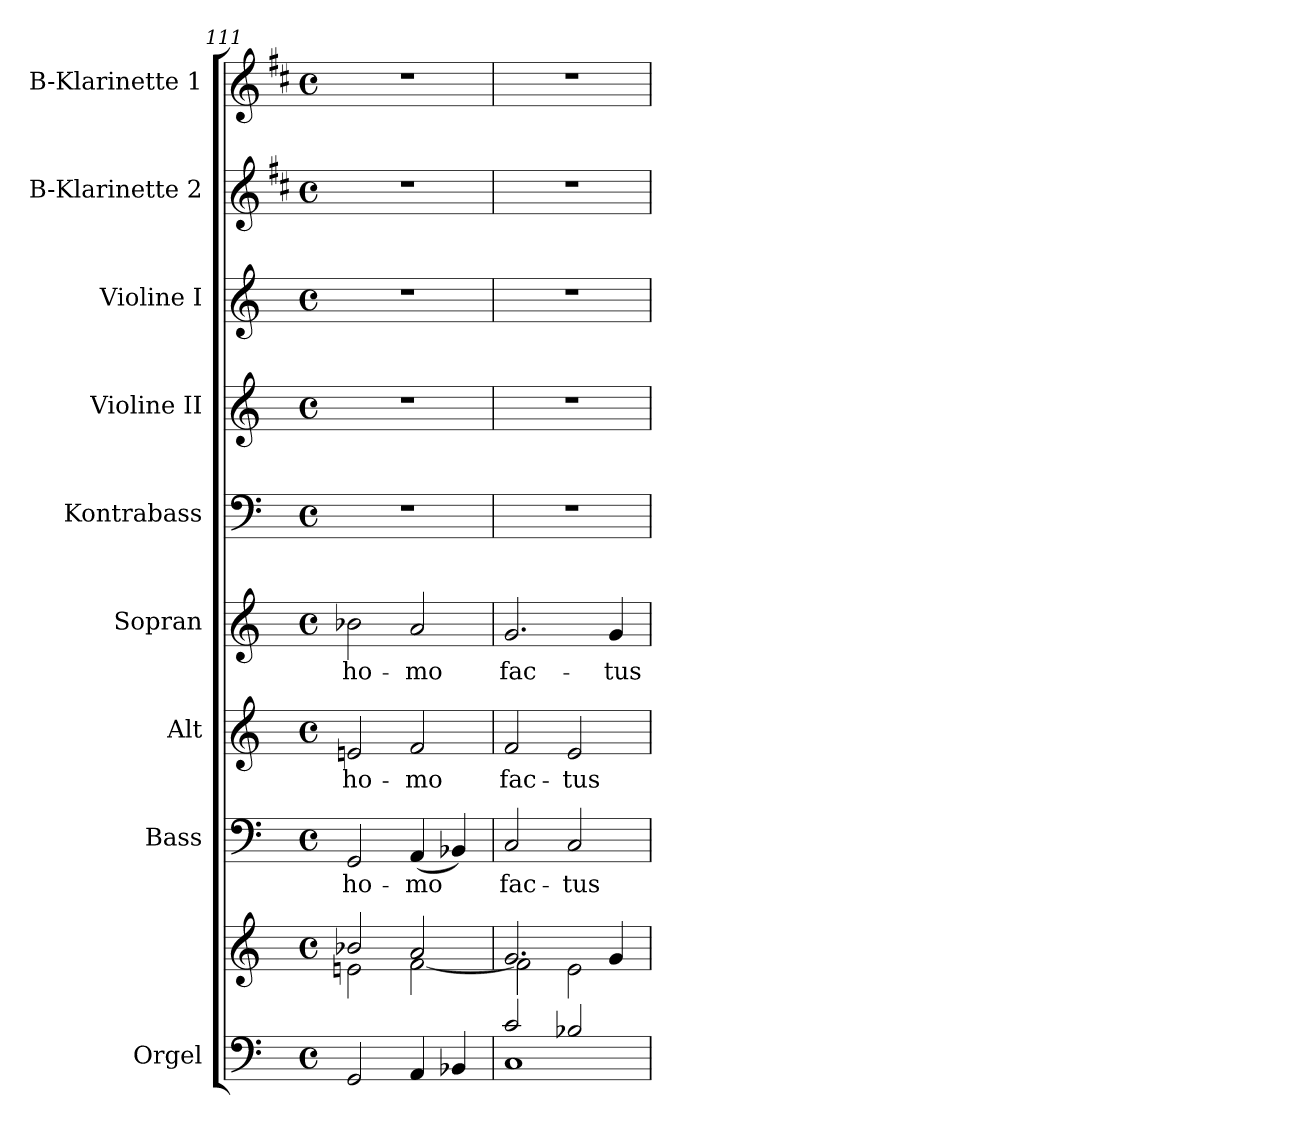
**kern	**kern	**kern	**text	**kern	**text	**kern	**text	**kern	**kern	**kern	**kern	**kern
*part9	*part9	*part8	*part8	*part7	*part7	*part6	*part6	*part5	*part4	*part3	*part2	*part1
*staff10	*staff9	*staff8	*staff8	*staff7	*staff7	*staff6	*staff6	*staff5	*staff4	*staff3	*staff2	*staff1
*I"Orgel	*	*I"Bass	*	*I"Alt	*	*I"Sopran	*	*I"Kontrabass	*I"Violine II	*I"Violine I	*I"B-Klarinette 2	*I"B-Klarinette 1
*I'Org.	*	*I'B.	*	*I'A.	*	*I'S.	*	*I'Kb.	*I'Vl. II	*I'Vl. I	*I'B Kl. 2	*I'B Kl. 1
*clefF4	*clefG2	*clefF4	*	*clefG2	*	*clefG2	*	*clefF4	*clefG2	*clefG2	*clefG2	*clefG2
*	*	*	*	*	*	*	*	*ITrd7c12	*	*	*ITrd1c2	*ITrd1c2
*k[]	*k[]	*k[]	*	*k[]	*	*k[]	*	*k[]	*k[]	*k[]	*k[]	*k[]
*C:	*C:	*C:	*	*C:	*	*C:	*	*C:	*C:	*C:	*C:	*C:
*M4/4	*M4/4	*M4/4	*	*M4/4	*	*M4/4	*	*M4/4	*M4/4	*M4/4	*M4/4	*M4/4
*met(c)	*met(c)	*met(c)	*	*met(c)	*	*met(c)	*	*met(c)	*met(c)	*met(c)	*met(c)	*met(c)
=111	=111	=111	=111	=111	=111	=111	=111	=111	=111	=111	=111	=111
*	*^	*	*	*	*	*	*	*	*	*	*	*
!	!	!	!	!LO:LY:b	!	!LO:LY:b	!	!LO:LY:b	!	!	!	!	!
2GG/	2b-X/	2en\	2GG/	ho-	2en/	ho-	2b-X\	ho-	1r	1r	1r	1r	1r
!	!	!	!	!LO:LY:b	!	!LO:LY:b	!	!LO:LY:b	!	!	!	!	!
4AA/	2a/	[<2f\	(<4AA/	-mo	2f/	-mo	2a/	-mo	.	.	.	.	.
4BB-X/	.	.	4BB-X/)	.	.	.	.	.	.	.	.	.	.
=112	=112	=112	=112	=112	=112	=112	=112	=112	=112	=112	=112	=112	=112
*^	*	*	*	*	*	*	*	*	*	*	*	*	*
!	!	!	!	!	!LO:LY:b	!	!LO:LY:b	!	!LO:LY:b	!	!	!	!	!
2c/	1C	2.g/	2f\]	2C/	fac-	2f/	fac-	2.g/	fac-	1r	1r	1r	1r	1r
!	!	!	!	!	!LO:LY:b	!	!LO:LY:b	!	!	!	!	!	!	!
2B-X/	.	.	2e\	2C/	-tus	2e/	-tus	.	.	.	.	.	.	.
!	!	!	!	!	!	!	!	!	!LO:LY:b	!	!	!	!	!
.	.	4g/	.	.	.	.	.	4g/	-tus	.	.	.	.	.
*v	*v	*	*	*	*	*	*	*	*	*	*	*	*	*
*	*v	*v	*	*	*	*	*	*	*	*	*	*	*
=	=	=	=	=	=	=	=	=	=	=	=	=
*-	*-	*-	*-	*-	*-	*-	*-	*-	*-	*-	*-	*-
